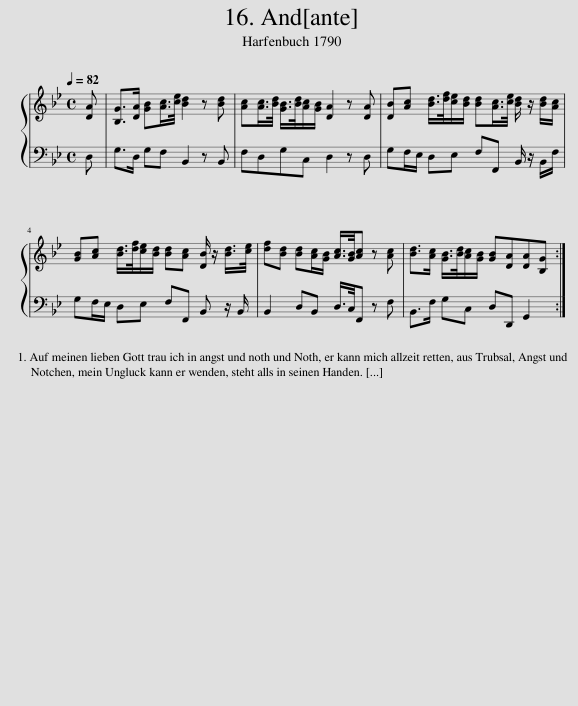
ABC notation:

X:1
%%score { 1 | 2 }
L:1/8
Q:1/4=82
M:4/4
I:linebreak $
K:Bb
V:1 treble
V:2 bass
V:1
 [DA] | [B,G]>[DA] [GB][Ac]/>[ce]/ [Bd]2 z [Bd] | [Ac][Ac]/>[Bd]/ [GB]/>[Bd]/[Ac]/[GB]/ [DA]2 z [DA] | [DB][Ac] [Bd]/>[df]/[ce]/[Bd]/ [Bd][Ac]/>[ce]/ [Bd]/ z/ [Bd]/[Ac]/ |$ [GB][Ac] [Bd]/>[df]/[ce]/[Bd]/ [Bd][Ac] [DB]/ z/ [Bd]/>[ce]/ | %5
 [df][Bd] [Bd][Ac]/[GB]/ [Ac]/>[GB]/[Ac] z [Ac] | [Bd]>[Ac] [GB]/>[Bd]/[Ac]/[GB]/ [GB][DA][DA][B,G] :| %7
V:2
 D, | G,>D, G,F, B,,2 z B,, | F,D,G,C, D,2 z D, | G,F,/E,/ D,E, F,F,, B,,/ z/ B,,/F,/ |$ G,F,/E,/ D,E, F,F,, B,, z/ B,,/ | %5
 B,,2 D,B,, D,/>C,/F,, z F, | B,,>F, G,C, D,D,, G,,2 :| %7
